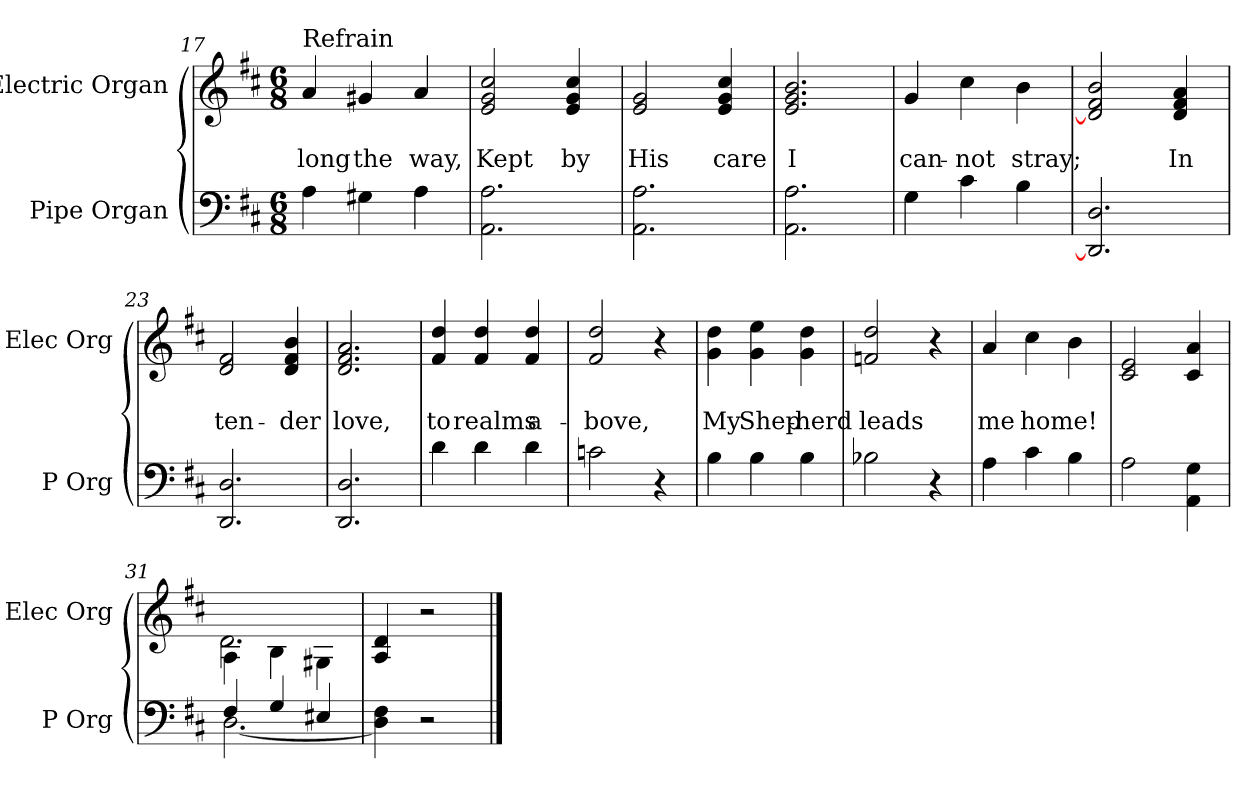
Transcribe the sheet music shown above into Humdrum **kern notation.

**kern	**kern	**text	**text
*part2	*part1	*part1	*part1
*staff2	*staff1	*staff1	*staff1
*I"Pipe Organ	*I"Electric Organ	*	*
*I'P Org	*I'Elec Org	*	*
*clefF4	*clefG2	*	*
*k[f#c#]	*k[f#c#]	*	*
*D:	*D:	*	*
*M6/8	*M6/8	*	*
=17	=17	=17	=17
!	!LO:TX:t=Refrain	!	!
4A	4a	.	-long
4G#X	4g#X	.	the
4A	4a	.	way,
=18	=18	=18	=18
2.AA 2.A	2e 2g 2cc#	.	Kept
.	4e 4g 4cc#	.	by
=19	=19	=19	=19
2.AA 2.A	2e 2g	.	His
.	4e 4g 4cc#	.	care
=20	=20	=20	=20
2.AA 2.A	2.e 2.g 2.b	.	I
=21	=21	=21	=21
4G	4g	.	can-
4c#	4cc#	.	-not
4B	4b	.	stray;
=22	=22	=22	=22
2.DD] 2.D	2d] 2f# 2b	.	.
.	4d 4f# 4a	.	In
=23	=23	=23	=23
2.DD 2.D	2d 2f#	.	ten-
.	4d 4f# 4b	.	-der
=24	=24	=24	=24
2.DD 2.D	2.d 2.f# 2.a	.	love,
=25	=25	=25	=25
4d	4f# 4dd	.	to
4d	4f# 4dd	.	realms
4d	4f# 4dd	.	a-
=26	=26	=26	=26
2cn	2f# 2dd	.	-bove,
4r	4r	.	.
=27	=27	=27	=27
4B	4g 4dd	.	My
4B	4g 4ee	.	Shep-
4B	4g 4dd	.	-herd
=28	=28	=28	=28
2B-X	2fn 2dd	.	leads
4r	4r	.	.
=29	=29	=29	=29
4A	4a	.	me
4c#	4cc#	.	home!
4B	4b	.	.
=30	=30	=30	=30
2A	2c# 2e	.	.
4AA 4G	4c# 4a	.	.
=31	=31	=31	=31
*^	*^	*	*
(4F#/	[2.D)	(4A\	2.d)	.	.
4G/	.	4B\	.	.	.
4E#X/	.	4G#X\	.	.	.
*v	*v	*	*	*	*
*	*v	*v	*	*
=32	=32	=32	=32
4D] 4F#	4A 4d	.	.
2r	2r	.	.
==	==	==	==
*-	*-	*-	*-
